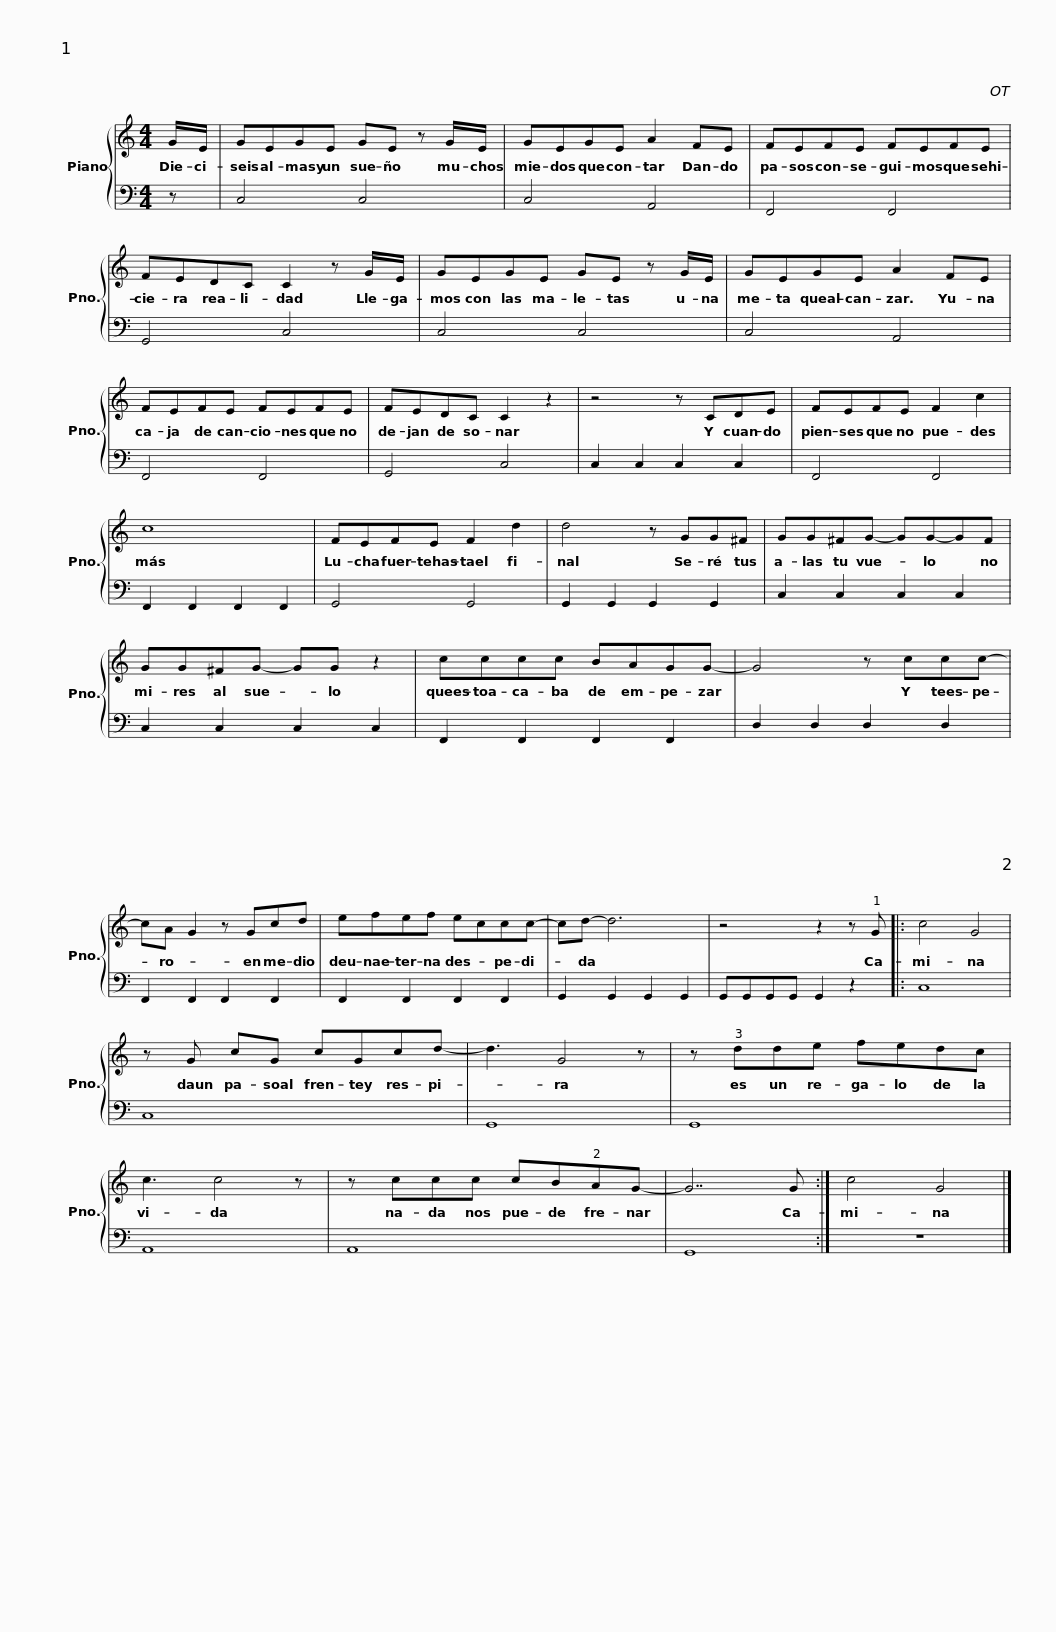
X:1
%%score { 1 | 2 }
L:1/8
M:4/4
I:linebreak $
K:C
V:1 treble
V:2 bass
V:1
 G/E/ | GEGE GE z G/E/ | GEGE A2 FE | FEFE FEFE |$ FEDC C2 z G/E/ | %5
 GEGE GE z G/E/ | GEGE A2 FE | FEFE FEFE |$ FEDC C2 z2 | z4 z CDE | %10
 FEFE F2 c2 | c8 | FEFE F2 d2 | d4 z GG^F |$ GG^FG- GG-GF | %15
 GG^FG- GG z2 | cccc BAGG- | G4 z ccc- | cA G2 z Gcd |$ efef eccc- | %20
 cd- d6 | z4 z2 z G |: c4 G4 | z G cG cGcd- | d3 G4 z | %25
 z dde fedc |$ c3 c4 z | z ccc cBAG- | G7 G :| c4 G4 |] %30
V:2
 z | C,4 C,4 | C,4 A,,4 | F,,4 F,,4 |$ G,,4 C,4 | %5
 C,4 C,4 | C,4 A,,4 | F,,4 F,,4 |$ G,,4 C,4 | C,2 C,2 C,2 C,2 | %10
 F,,4 F,,4 | F,,2 F,,2 F,,2 F,,2 | G,,4 G,,4 | G,,2 G,,2 G,,2 G,,2 |$ C,2 C,2 C,2 C,2 | %15
 C,2 C,2 C,2 C,2 | F,,2 F,,2 F,,2 F,,2 | D,2 D,2 D,2 D,2 | F,,2 F,,2 F,,2 F,,2 |$ F,,2 F,,2 F,,2 F,,2 | %20
 G,,2 G,,2 G,,2 G,,2 | G,,G,,G,,G,, G,,2 z2 |: C,8 | C,8 | G,,8 | %25
 G,,8 |$ A,,8 | A,,8 | G,,8 :| z8 |] %30
